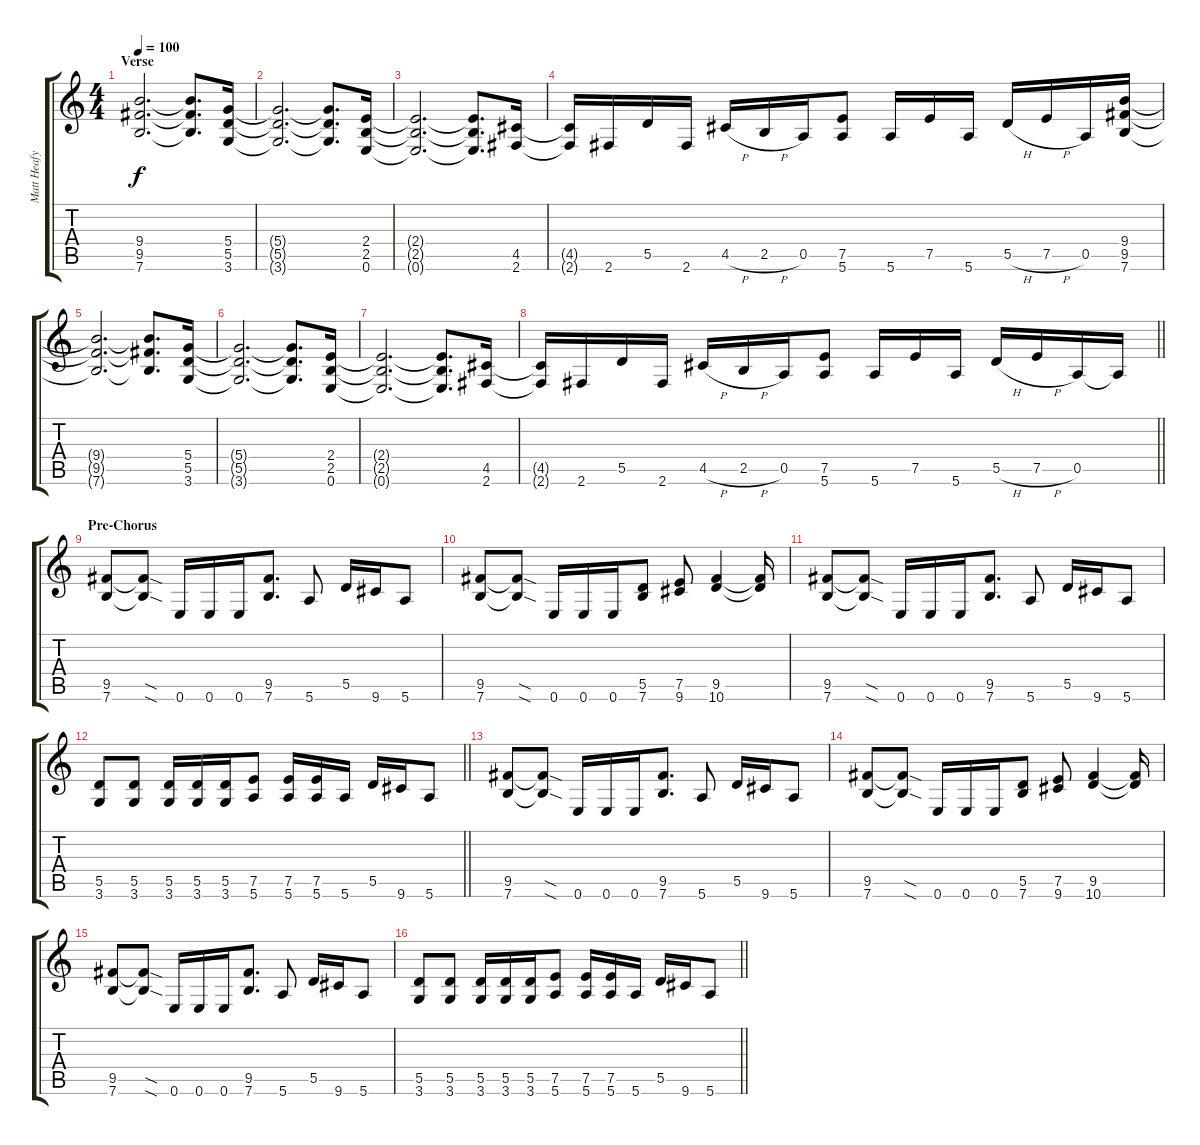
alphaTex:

\track ("Matt Heafy" "Matt Heafy") {instrument distortionguitar}
\staff {score tabs}
\tuning (E4 B3 G3 D3 A2 E2) {hide}
\ts (4 4)
\section ("" "Verse")
\tempo 100
\clef g2
\ks c
(9.4{t} 9.5{t} 7.6{t}).2{d dy f} (9.4{t} 9.5{t} 7.6{t}).8{d} (5.4 5.5 3.6).16 |
(5.4{t} 5.5{t} 3.6{t}).2{d} (5.4{t} 5.5{t} 3.6{t}).8{d} (2.4 2.5 0.6).16 |
(2.4{t} 2.5{t} 0.6{t}).2{d} (2.4{t} 2.5{t} 0.6{t}).8{d} (4.5 2.6).16 |
(4.5{t} 2.6{t}).16 2.6.16 5.5.16 2.6.16 4.5{h}.16 2.5{h}.16 0.5.16 (7.5 5.6).8 5.6.16 7.5.16 5.6.16 5.5{h}.16 7.5{h}.16 0.5.16 (9.4 9.5 7.6).16 |
(9.4{t} 9.5{t} 7.6{t}).2{d} (9.4{t} 9.5{t} 7.6{t}).8{d} (5.4 5.5 3.6).16 |
(5.4{t} 5.5{t} 3.6{t}).2{d} (5.4{t} 5.5{t} 3.6{t}).8{d} (2.4 2.5 0.6).16 |
(2.4{t} 2.5{t} 0.6{t}).2{d} (2.4{t} 2.5{t} 0.6{t}).8{d} (4.5 2.6).16 |
\barLineRight lightlight
(4.5{t} 2.6{t}).16 2.6.16 5.5.16 2.6.16 4.5{h}.16 2.5{h}.16 0.5.16 (7.5 5.6).8 5.6.16 7.5.16 5.6.16 5.5{h}.16 7.5{h}.16 0.5.16 0.5{t}.16 |
\section ("" "Pre-Chorus")
(9.5 7.6).8 (9.5{sod t} 7.6{sod t}).8 0.6.16 0.6.16 0.6.16 (9.5 7.6).8{d} 5.6.8 5.5.16 9.6.16 5.6.8 |
(9.5 7.6).8 (9.5{sod t} 7.6{sod t}).8 0.6.16 0.6.16 0.6.16 (5.5 7.6).8 (7.5 9.6).8 (9.5 10.6).4 (9.5{t} 10.6{t}).16 |
(9.5 7.6).8 (9.5{sod t} 7.6{sod t}).8 0.6.16 0.6.16 0.6.16 (9.5 7.6).8{d} 5.6.8 5.5.16 9.6.16 5.6.8 |
\barLineRight lightlight
(5.5 3.6).8 (5.5 3.6).8 (5.5 3.6).16 (5.5 3.6).16 (5.5 3.6).16 (7.5 5.6).8 (7.5 5.6).16 (7.5 5.6).16 5.6.16 5.5.16 9.6.16 5.6.8 |
(9.5 7.6).8 (9.5{sod t} 7.6{sod t}).8 0.6.16 0.6.16 0.6.16 (9.5 7.6).8{d} 5.6.8 5.5.16 9.6.16 5.6.8 |
(9.5 7.6).8 (9.5{sod t} 7.6{sod t}).8 0.6.16 0.6.16 0.6.16 (5.5 7.6).8 (7.5 9.6).8 (9.5 10.6).4 (9.5{t} 10.6{t}).16 |
(9.5 7.6).8 (9.5{sod t} 7.6{sod t}).8 0.6.16 0.6.16 0.6.16 (9.5 7.6).8{d} 5.6.8 5.5.16 9.6.16 5.6.8 |
\barLineRight lightlight
(5.5 3.6).8 (5.5 3.6).8 (5.5 3.6).16 (5.5 3.6).16 (5.5 3.6).16 (7.5 5.6).8 (7.5 5.6).16 (7.5 5.6).16 5.6.16 5.5.16 9.6.16 5.6.8
